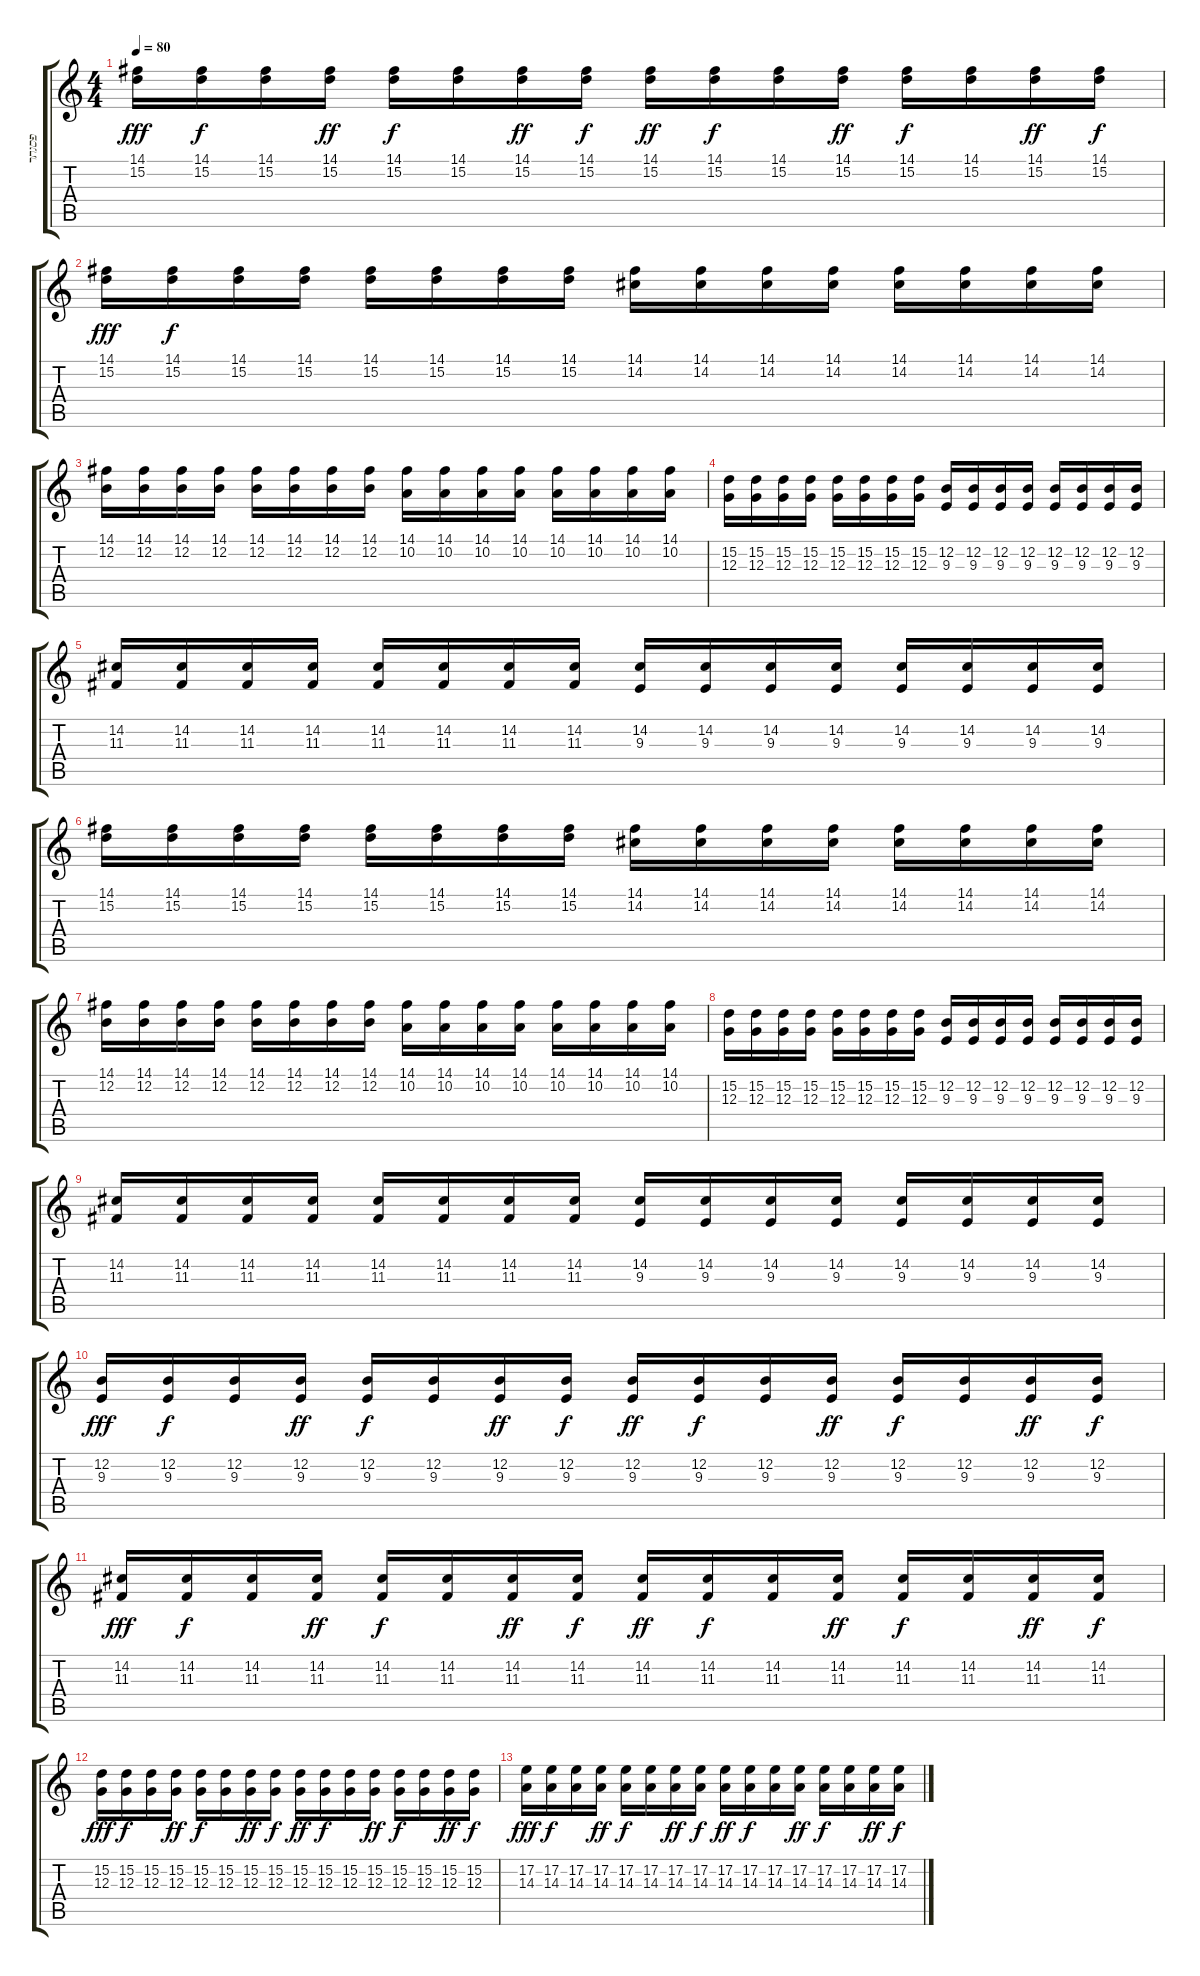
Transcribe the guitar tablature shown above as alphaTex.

\track ("פסנתר" "פסנתר") {instrument acousticgrandpiano}
\staff {score tabs}
\tuning (E4 B3 G3 D3 A2 E2) {hide}
\ts (4 4)
\tempo 80
\clef g2
\ks c
(14.1 15.2).16{dy fff instrument acousticgrandpiano} (14.1 15.2).16{dy f} (14.1 15.2).16 (14.1 15.2).16{dy ff} (14.1 15.2).16{dy f} (14.1 15.2).16 (14.1 15.2).16{dy ff} (14.1 15.2).16{dy f} (14.1 15.2).16{dy ff} (14.1 15.2).16{dy f} (14.1 15.2).16 (14.1 15.2).16{dy ff} (14.1 15.2).16{dy f} (14.1 15.2).16 (14.1 15.2).16{dy ff} (14.1 15.2).16{dy f} |
(14.1 15.2).16{dy fff} (14.1 15.2).16{dy f} (14.1 15.2).16 (14.1 15.2).16 (14.1 15.2).16 (14.1 15.2).16 (14.1 15.2).16 (14.1 15.2).16 (14.1 14.2).16 (14.1 14.2).16 (14.1 14.2).16 (14.1 14.2).16 (14.1 14.2).16 (14.1 14.2).16 (14.1 14.2).16 (14.1 14.2).16 |
(14.1 12.2).16 (14.1 12.2).16 (14.1 12.2).16 (14.1 12.2).16 (14.1 12.2).16 (14.1 12.2).16 (14.1 12.2).16 (14.1 12.2).16 (14.1 10.2).16 (14.1 10.2).16 (14.1 10.2).16 (14.1 10.2).16 (14.1 10.2).16 (14.1 10.2).16 (14.1 10.2).16 (14.1 10.2).16 |
(15.2 12.3).16 (15.2 12.3).16 (15.2 12.3).16 (15.2 12.3).16 (15.2 12.3).16 (15.2 12.3).16 (15.2 12.3).16 (15.2 12.3).16 (12.2 9.3).16 (12.2 9.3).16 (12.2 9.3).16 (12.2 9.3).16 (12.2 9.3).16 (12.2 9.3).16 (12.2 9.3).16 (12.2 9.3).16 |
(14.2 11.3).16 (14.2 11.3).16 (14.2 11.3).16 (14.2 11.3).16 (14.2 11.3).16 (14.2 11.3).16 (14.2 11.3).16 (14.2 11.3).16 (14.2 9.3).16 (14.2 9.3).16 (14.2 9.3).16 (14.2 9.3).16 (14.2 9.3).16 (14.2 9.3).16 (14.2 9.3).16 (14.2 9.3).16 |
(14.1 15.2).16 (14.1 15.2).16 (14.1 15.2).16 (14.1 15.2).16 (14.1 15.2).16 (14.1 15.2).16 (14.1 15.2).16 (14.1 15.2).16 (14.1 14.2).16 (14.1 14.2).16 (14.1 14.2).16 (14.1 14.2).16 (14.1 14.2).16 (14.1 14.2).16 (14.1 14.2).16 (14.1 14.2).16 |
(14.1 12.2).16 (14.1 12.2).16 (14.1 12.2).16 (14.1 12.2).16 (14.1 12.2).16 (14.1 12.2).16 (14.1 12.2).16 (14.1 12.2).16 (14.1 10.2).16 (14.1 10.2).16 (14.1 10.2).16 (14.1 10.2).16 (14.1 10.2).16 (14.1 10.2).16 (14.1 10.2).16 (14.1 10.2).16 |
(15.2 12.3).16 (15.2 12.3).16 (15.2 12.3).16 (15.2 12.3).16 (15.2 12.3).16 (15.2 12.3).16 (15.2 12.3).16 (15.2 12.3).16 (12.2 9.3).16 (12.2 9.3).16 (12.2 9.3).16 (12.2 9.3).16 (12.2 9.3).16 (12.2 9.3).16 (12.2 9.3).16 (12.2 9.3).16 |
(14.2 11.3).16 (14.2 11.3).16 (14.2 11.3).16 (14.2 11.3).16 (14.2 11.3).16 (14.2 11.3).16 (14.2 11.3).16 (14.2 11.3).16 (14.2 9.3).16 (14.2 9.3).16 (14.2 9.3).16 (14.2 9.3).16 (14.2 9.3).16 (14.2 9.3).16 (14.2 9.3).16 (14.2 9.3).16 |
(12.2 9.3).16{dy fff} (12.2 9.3).16{dy f} (12.2 9.3).16 (12.2 9.3).16{dy ff} (12.2 9.3).16{dy f} (12.2 9.3).16 (12.2 9.3).16{dy ff} (12.2 9.3).16{dy f} (12.2 9.3).16{dy ff} (12.2 9.3).16{dy f} (12.2 9.3).16 (12.2 9.3).16{dy ff} (12.2 9.3).16{dy f} (12.2 9.3).16 (12.2 9.3).16{dy ff} (12.2 9.3).16{dy f} |
(14.2 11.3).16{dy fff} (14.2 11.3).16{dy f} (14.2 11.3).16 (14.2 11.3).16{dy ff} (14.2 11.3).16{dy f} (14.2 11.3).16 (14.2 11.3).16{dy ff} (14.2 11.3).16{dy f} (14.2 11.3).16{dy ff} (14.2 11.3).16{dy f} (14.2 11.3).16 (14.2 11.3).16{dy ff} (14.2 11.3).16{dy f} (14.2 11.3).16 (14.2 11.3).16{dy ff} (14.2 11.3).16{dy f} |
(15.2 12.3).16{dy fff} (15.2 12.3).16{dy f} (15.2 12.3).16 (15.2 12.3).16{dy ff} (15.2 12.3).16{dy f} (15.2 12.3).16 (15.2 12.3).16{dy ff} (15.2 12.3).16{dy f} (15.2 12.3).16{dy ff} (15.2 12.3).16{dy f} (15.2 12.3).16 (15.2 12.3).16{dy ff} (15.2 12.3).16{dy f} (15.2 12.3).16 (15.2 12.3).16{dy ff} (15.2 12.3).16{dy f} |
(17.2 14.3).16{dy fff} (17.2 14.3).16{dy f} (17.2 14.3).16 (17.2 14.3).16{dy ff} (17.2 14.3).16{dy f} (17.2 14.3).16 (17.2 14.3).16{dy ff} (17.2 14.3).16{dy f} (17.2 14.3).16{dy ff} (17.2 14.3).16{dy f} (17.2 14.3).16 (17.2 14.3).16{dy ff} (17.2 14.3).16{dy f} (17.2 14.3).16 (17.2 14.3).16{dy ff} (17.2 14.3).16{dy f}
